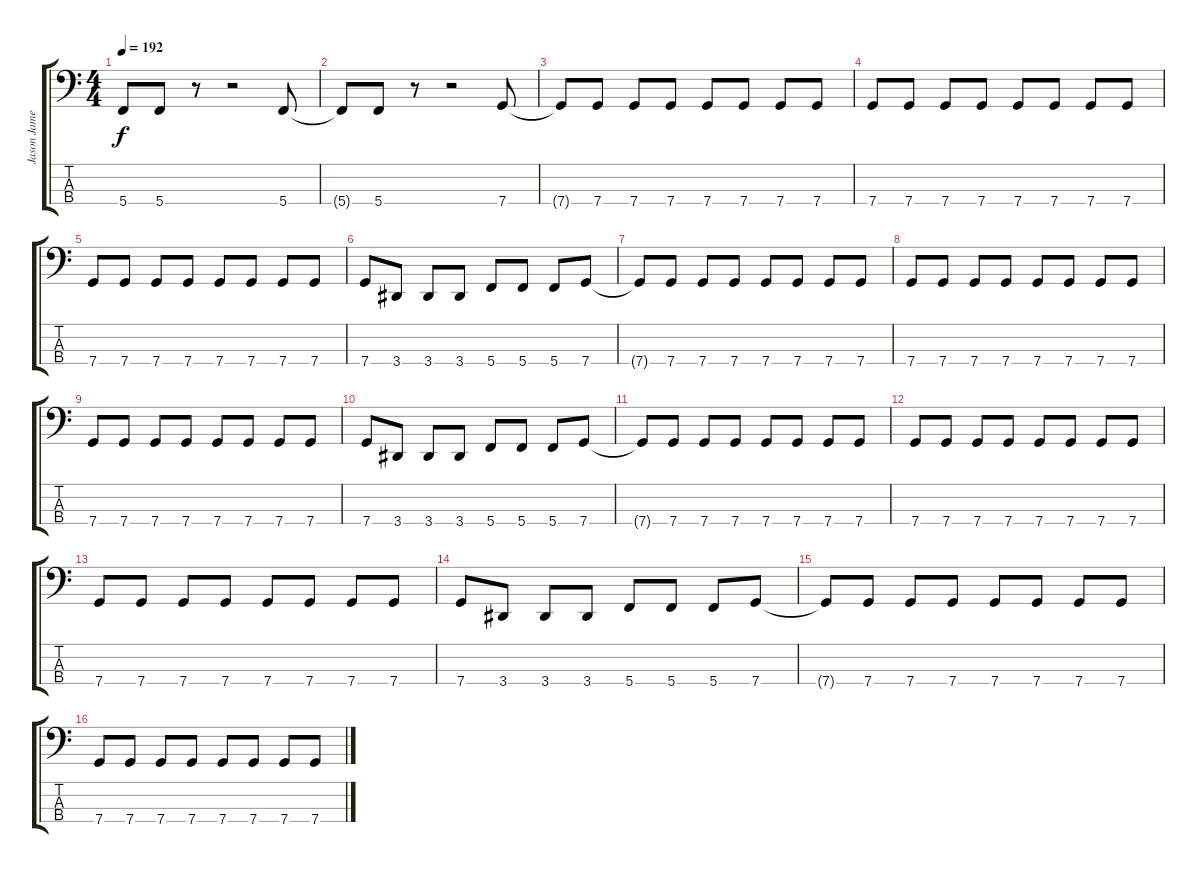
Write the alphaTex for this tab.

\track ("Jason James" "Jason Jame") {instrument electricbassfinger}
\staff {score tabs}
\tuning (F2 C2 G1 C1) {hide}
\ts (4 4)
\tempo 192
\clef f4
\ks c
5.4{t}.8{dy f} 5.4.8 r.8 r.2 5.4.8 |
5.4{t}.8 5.4.8 r.8 r.2 7.4.8 |
7.4{t}.8 7.4.8 7.4.8 7.4.8 7.4.8 7.4.8 7.4.8 7.4.8 |
7.4.8 7.4.8 7.4.8 7.4.8 7.4.8 7.4.8 7.4.8 7.4.8 |
7.4.8 7.4.8 7.4.8 7.4.8 7.4.8 7.4.8 7.4.8 7.4.8 |
7.4.8 3.4.8 3.4.8 3.4.8 5.4.8 5.4.8 5.4.8 7.4.8 |
7.4{t}.8 7.4.8 7.4.8 7.4.8 7.4.8 7.4.8 7.4.8 7.4.8 |
7.4.8 7.4.8 7.4.8 7.4.8 7.4.8 7.4.8 7.4.8 7.4.8 |
7.4.8 7.4.8 7.4.8 7.4.8 7.4.8 7.4.8 7.4.8 7.4.8 |
7.4.8 3.4.8 3.4.8 3.4.8 5.4.8 5.4.8 5.4.8 7.4.8 |
7.4{t}.8 7.4.8 7.4.8 7.4.8 7.4.8 7.4.8 7.4.8 7.4.8 |
7.4.8 7.4.8 7.4.8 7.4.8 7.4.8 7.4.8 7.4.8 7.4.8 |
7.4.8 7.4.8 7.4.8 7.4.8 7.4.8 7.4.8 7.4.8 7.4.8 |
7.4.8 3.4.8 3.4.8 3.4.8 5.4.8 5.4.8 5.4.8 7.4.8 |
7.4{t}.8 7.4.8 7.4.8 7.4.8 7.4.8 7.4.8 7.4.8 7.4.8 |
7.4.8 7.4.8 7.4.8 7.4.8 7.4.8 7.4.8 7.4.8 7.4.8
